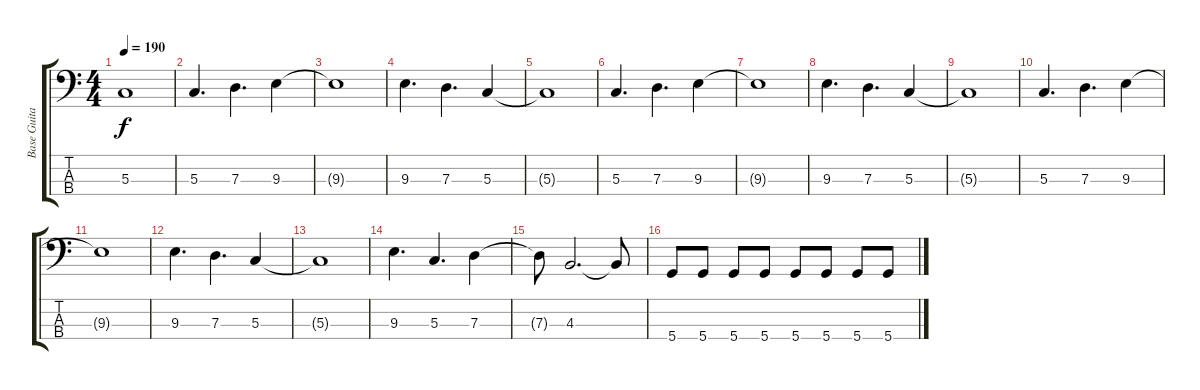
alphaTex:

\track ("Base Guitar" "Base Guita") {instrument electricbassfinger}
\staff {score tabs}
\tuning (F2 C2 G1 D1) {hide}
\ts (4 4)
\tempo 190
\clef f4
\ks c
5.3{t}.1{dy f} |
5.3.4{d} 7.3.4{d} 9.3.4 |
9.3{t}.1 |
9.3.4{d} 7.3.4{d} 5.3.4 |
5.3{t}.1 |
5.3.4{d} 7.3.4{d} 9.3.4 |
9.3{t}.1 |
9.3.4{d} 7.3.4{d} 5.3.4 |
5.3{t}.1 |
5.3.4{d} 7.3.4{d} 9.3.4 |
9.3{t}.1 |
9.3.4{d} 7.3.4{d} 5.3.4 |
5.3{t}.1 |
9.3.4{d} 5.3.4{d} 7.3.4 |
7.3{t}.8 4.3.2{d} 4.3{t}.8 |
5.4.8 5.4.8 5.4.8 5.4.8 5.4.8 5.4.8 5.4.8 5.4.8
